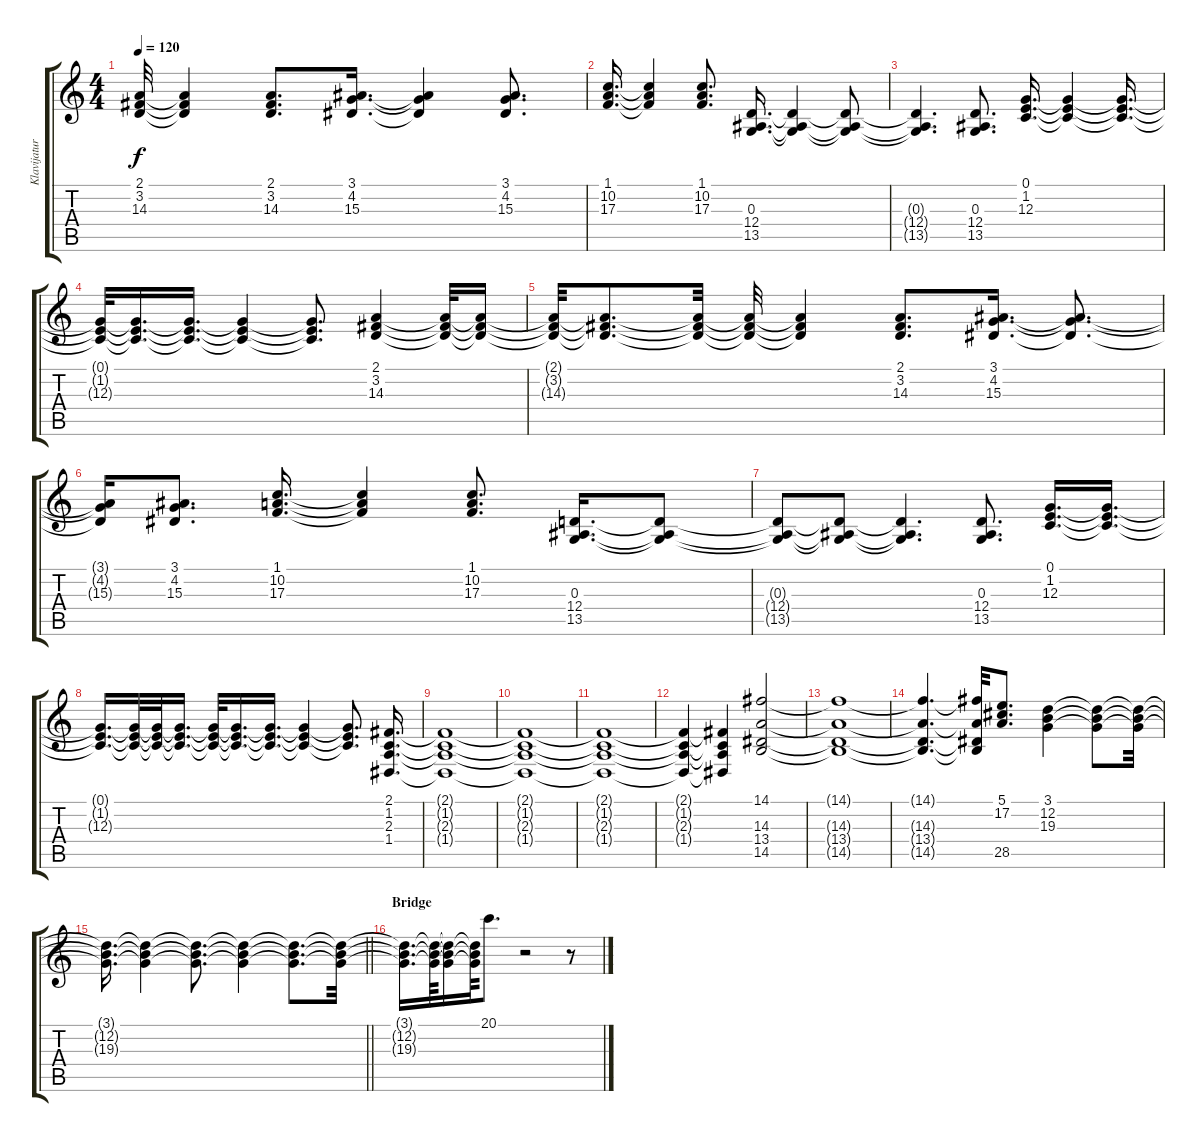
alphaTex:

\track ("Klavijature II Vlado Pravdic" "Klavijatur") {instrument rockorgan}
\staff {score tabs}
\tuning (E4 B3 G3 D3 A2 E2) {hide}
\ts (4 4)
\tempo 120
\clef g2
\ks c
(2.1{t} 3.2{t} 14.3{t}).32{dy f} (2.1{t} 3.2{t} 14.3{t}).4 (2.1 3.2 14.3).8{d} (3.1 4.2 15.3).16{d} (3.1{t} 4.2{t} 15.3{t}).4 (3.1 4.2 15.3).8{d} |
(1.1 10.2 17.3).16{d} (1.1{t} 10.2{t} 17.3{t}).4 (1.1 10.2 17.3).8{d} (0.3 12.4 13.5).16{d} (0.3{t} 12.4{t} 13.5{t}).4 (0.3{t} 12.4{t} 13.5{t}).8 |
(0.3{t} 12.4{t} 13.5{t}).4{d} (0.3 12.4 13.5).8{d} (0.1 1.2 12.3).16{d} (0.1{t} 1.2{t} 12.3{t}).4 (0.1{t} 1.2{t} 12.3{t}).16{d} |
(0.1{t} 1.2{t} 12.3{t}).32 (0.1{t} 1.2{t} 12.3{t}).16{d} (0.1{t} 1.2{t} 12.3{t}).16{d} (0.1{t} 1.2{t} 12.3{t}).4 (0.1{t} 1.2{t} 12.3{t}).8{d} (2.1 3.2 14.3).4 (2.1{t} 3.2{t} 14.3{t}).32 (2.1{t} 3.2{t} 14.3{t}).16 |
(2.1{t} 3.2{t} 14.3{t}).32 (2.1{t} 3.2{t} 14.3{t}).8{d} (2.1{t} 3.2{t} 14.3{t}).32 (2.1{t} 3.2{t} 14.3{t}).32 (2.1{t} 3.2{t} 14.3{t}).4 (2.1 3.2 14.3).8{d} (3.1 4.2 15.3).16{d} (3.1{t} 4.2{t} 15.3{t}).8{d} |
(3.1{t} 4.2{t} 15.3{t}).16 (3.1 4.2 15.3).8{d} (1.1 10.2 17.3).16{d} (1.1{t} 10.2{t} 17.3{t}).4 (1.1 10.2 17.3).8{d} (0.3 12.4 13.5).16{d} (0.3{t} 12.4{t} 13.5{t}).8 |
(0.3{t} 12.4{t} 13.5{t}).8 (0.3{t} 12.4{t} 13.5{t}).8 (0.3{t} 12.4{t} 13.5{t}).4{d} (0.3 12.4 13.5).8{d} (0.1 1.2 12.3).16{d} (0.1{t} 1.2{t} 12.3{t}).16{d} |
(0.1{t} 1.2{t} 12.3{t}).16{d} (0.1{t} 1.2{t} 12.3{t}).32 (0.1{t} 1.2{t} 12.3{t}).32 (0.1{t} 1.2{t} 12.3{t}).16{d} (0.1{t} 1.2{t} 12.3{t}).32 (0.1{t} 1.2{t} 12.3{t}).16{d} (0.1{t} 1.2{t} 12.3{t}).16{d} (0.1{t} 1.2{t} 12.3{t}).4 (0.1{t} 1.2{t} 12.3{t}).8{d} (2.1 1.2 2.3 1.4).16{d} |
(2.1{t} 1.2{t} 2.3{t} 1.4{t}).1 |
(2.1{t} 1.2{t} 2.3{t} 1.4{t}).1 |
(2.1{t} 1.2{t} 2.3{t} 1.4{t}).1 |
(2.1{t} 1.2{t} 2.3{t} 1.4{t}).4 (2.1{t} 1.2{t} 2.3{t} 1.4{t}).4 (14.1 14.3 13.4 14.5).2 |
(14.1{t} 14.3{t} 13.4{t} 14.5{t}).1 |
(14.1{t} 14.3{t} 13.4{t} 14.5{t}).4{d} (14.1{t} 14.3{t} 13.4{t} 14.5{t}).32 (5.1 17.2 28.5).8{d} (3.1 12.2 19.3).4 (3.1{t} 12.2{t} 19.3{t}).8 (3.1{t} 12.2{t} 19.3{t}).32 |
\barLineRight lightlight
(3.1{t} 12.2{t} 19.3{t}).16{d} (3.1{t} 12.2{t} 19.3{t}).4 (3.1{t} 12.2{t} 19.3{t}).8{d} (3.1{t} 12.2{t} 19.3{t}).4 (3.1{t} 12.2{t} 19.3{t}).8{d} (3.1{t} 12.2{t} 19.3{t}).32 |
\section ("" "Bridge")
(3.1{t} 12.2{t} 19.3{t}).16{d} (3.1{t} 12.2{t} 19.3{t}).64 (3.1{t} 12.2{t} 19.3{t}).16 (3.1{t} 12.2{t} 19.3{t}).64 20.1.8{d} r.2 r.8
